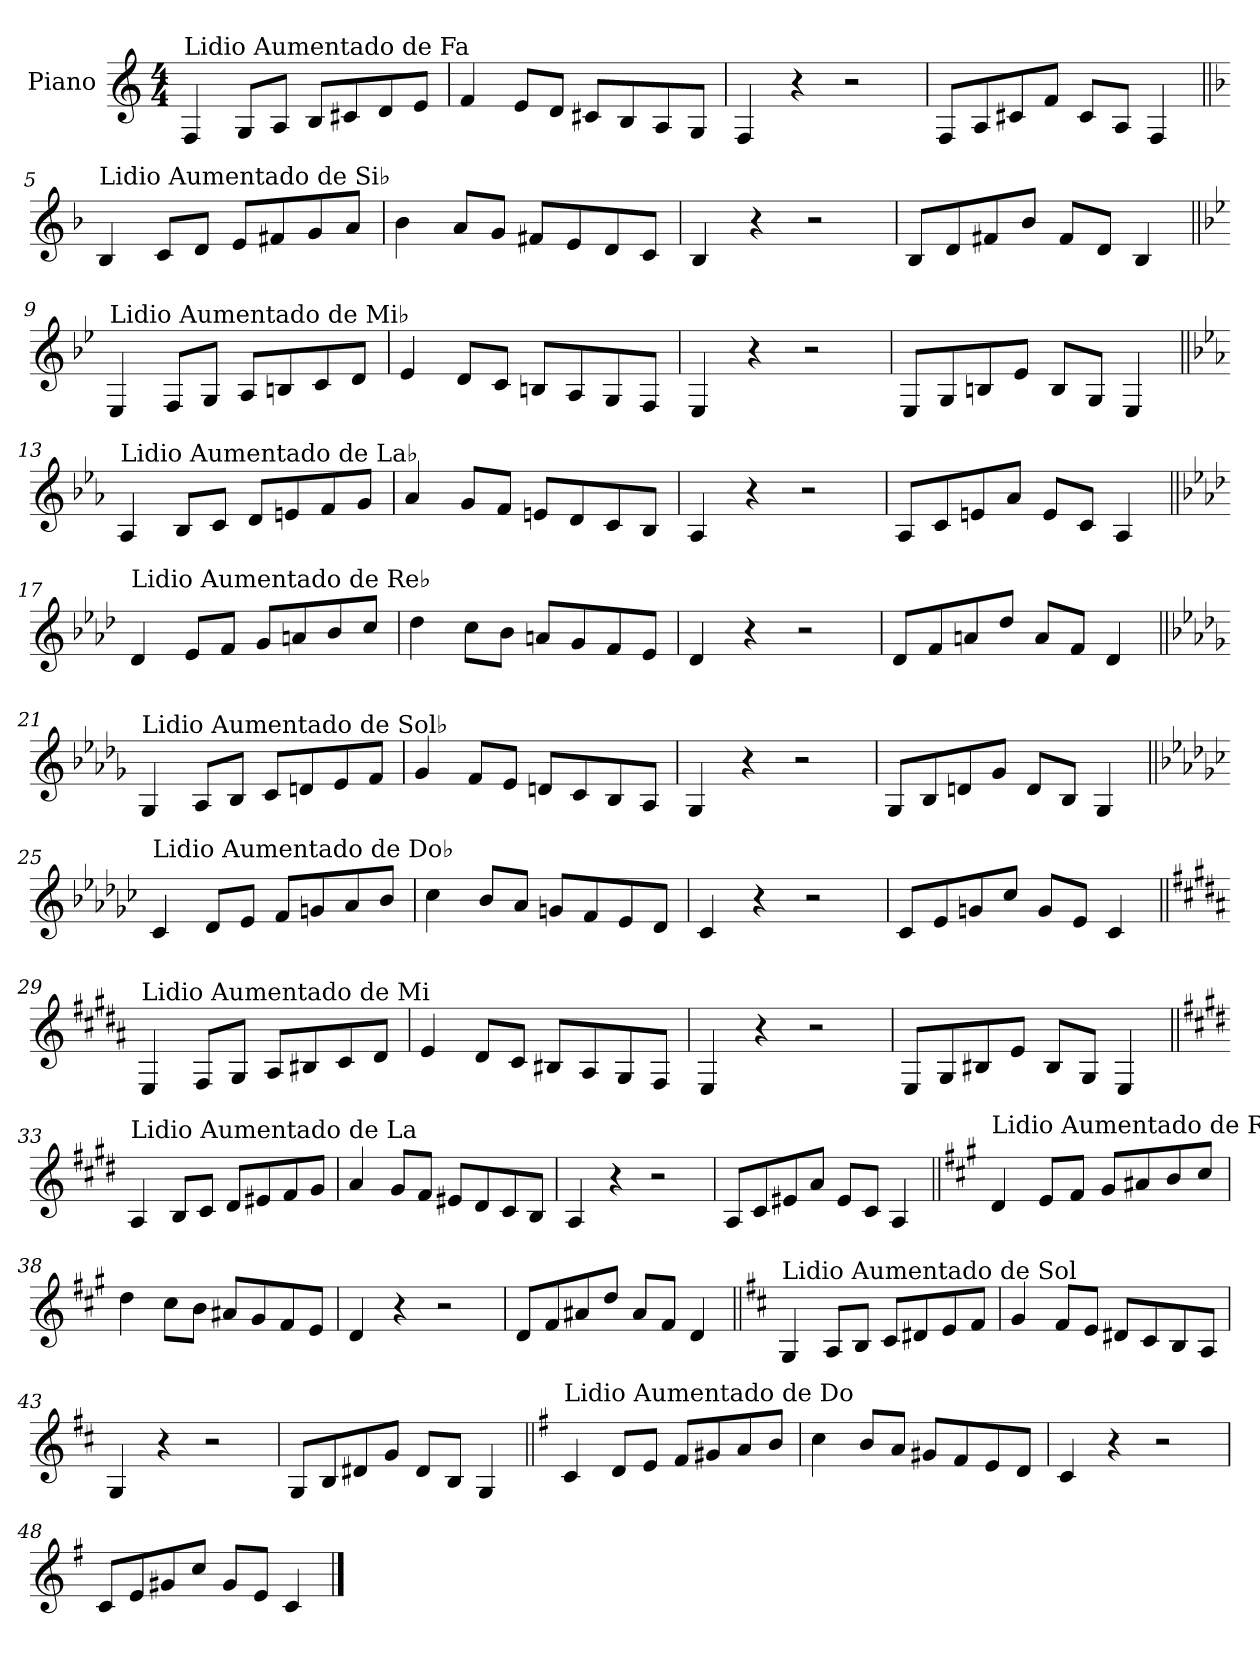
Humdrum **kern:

**kern
*part1
*staff1
*I"Piano
*I'Pno.
*clefG2
*k[]
*M4/4
=1
!LO:TX:a:t=Lidio Aumentado de Fa
4F/
8G/L
8A/J
8B/L
8c#X/
8d/
8e/J
=2
4f/
8e/L
8d/J
8c#X/L
8B/
8A/
8G/J
=3
4F/
4r
2r
=4
8F/L
8A/
8c#X/
8f/J
8c#/L
8A/J
4F/
!!LO:LB:g=z
=5||
*k[b-]
!LO:TX:a:t=Lidio Aumentado de Si♭
4B-/
8c/L
8d/J
8e/L
8f#X/
8g/
8a/J
=6
4b-\
8a/L
8g/J
8f#X/L
8e/
8d/
8c/J
=7
4B-/
4r
2r
=8
8B-/L
8d/
8f#X/
8b-/J
8f#/L
8d/J
4B-/
!!LO:LB:g=z
=9||
*k[b-e-]
!LO:TX:a:t=Lidio Aumentado de Mi♭
4E-/
8F/L
8G/J
8A/L
8Bn/
8c/
8d/J
=10
4e-/
8d/L
8c/J
8Bn/L
8A/
8G/
8F/J
=11
4E-/
4r
2r
=12
8E-/L
8G/
8Bn/
8e-/J
8B/L
8G/J
4E-/
!!LO:LB:g=z
=13||
*k[b-e-a-]
!LO:TX:a:t=Lidio Aumentado de La♭
4A-/
8B-/L
8c/J
8d/L
8en/
8f/
8g/J
=14
4a-/
8g/L
8f/J
8en/L
8d/
8c/
8B-/J
=15
4A-/
4r
2r
=16
8A-/L
8c/
8en/
8a-/J
8e/L
8c/J
4A-/
!!LO:LB:g=z
=17||
*k[b-e-a-d-]
!LO:TX:a:t=Lidio Aumentado de Re♭
4d-/
8e-/L
8f/J
8g/L
8an/
8b-/
8cc/J
=18
4dd-\
8cc\L
8b-\J
8an/L
8g/
8f/
8e-/J
=19
4d-/
4r
2r
=20
8d-/L
8f/
8an/
8dd-/J
8a/L
8f/J
4d-/
!!LO:LB:g=z
=21||
*k[b-e-a-d-g-]
!LO:TX:a:t=Lidio Aumentado de Sol♭
4G-/
8A-/L
8B-/J
8c/L
8dn/
8e-/
8f/J
=22
4g-/
8f/L
8e-/J
8dn/L
8c/
8B-/
8A-/J
=23
4G-/
4r
2r
=24
8G-/L
8B-/
8dn/
8g-/J
8d/L
8B-/J
4G-/
!!LO:LB:g=z
=25||
*k[b-e-a-d-g-c-]
!LO:TX:a:t=Lidio Aumentado de Do♭
4c-/
8d-/L
8e-/J
8f/L
8gn/
8a-/
8b-/J
=26
4cc-\
8b-/L
8a-/J
8gn/L
8f/
8e-/
8d-/J
=27
4c-/
4r
2r
=28
8c-/L
8e-/
8gn/
8cc-/J
8g/L
8e-/J
4c-/
!!LO:LB:g=z
=29||
*k[f#c#g#d#a#]
!LO:TX:a:t=Lidio Aumentado de Mi
4E/
8F#/L
8G#/J
8A#/L
8B#X/
8c#/
8d#/J
=30
4e/
8d#/L
8c#/J
8B#X/L
8A#/
8G#/
8F#/J
=31
4E/
4r
2r
=32
8E/L
8G#/
8B#X/
8e/J
8B#/L
8G#/J
4E/
!!LO:LB:g=z
=33||
*k[f#c#g#d#]
!LO:TX:a:t=Lidio Aumentado de La
4A/
8B/L
8c#/J
8d#/L
8e#X/
8f#/
8g#/J
=34
4a/
8g#/L
8f#/J
8e#X/L
8d#/
8c#/
8B/J
=35
4A/
4r
2r
=36
8A/L
8c#/
8e#X/
8a/J
8e#/L
8c#/J
4A/
!!LO:LB:g=z
=37||
*k[f#c#g#]
!LO:TX:a:t=Lidio Aumentado de Re
4d/
8e/L
8f#/J
8g#/L
8a#X/
8b/
8cc#/J
=38
4dd\
8cc#\L
8b\J
8a#X/L
8g#/
8f#/
8e/J
=39
4d/
4r
2r
=40
8d/L
8f#/
8a#X/
8dd/J
8a#/L
8f#/J
4d/
!!LO:LB:g=z
=41||
*k[f#c#]
!LO:TX:a:t=Lidio Aumentado de Sol
4G/
8A/L
8B/J
8c#/L
8d#X/
8e/
8f#/J
=42
4g/
8f#/L
8e/J
8d#X/L
8c#/
8B/
8A/J
=43
4G/
4r
2r
=44
8G/L
8B/
8d#X/
8g/J
8d#/L
8B/J
4G/
!!LO:LB:g=z
=45||
*k[f#]
!LO:TX:a:t=Lidio Aumentado de Do
4c/
8d/L
8e/J
8f#/L
8g#X/
8a/
8b/J
=46
4cc\
8b/L
8a/J
8g#X/L
8f#/
8e/
8d/J
=47
4c/
4r
2r
=48
8c/L
8e/
8g#X/
8cc/J
8g#/L
8e/J
4c/
==
*-
